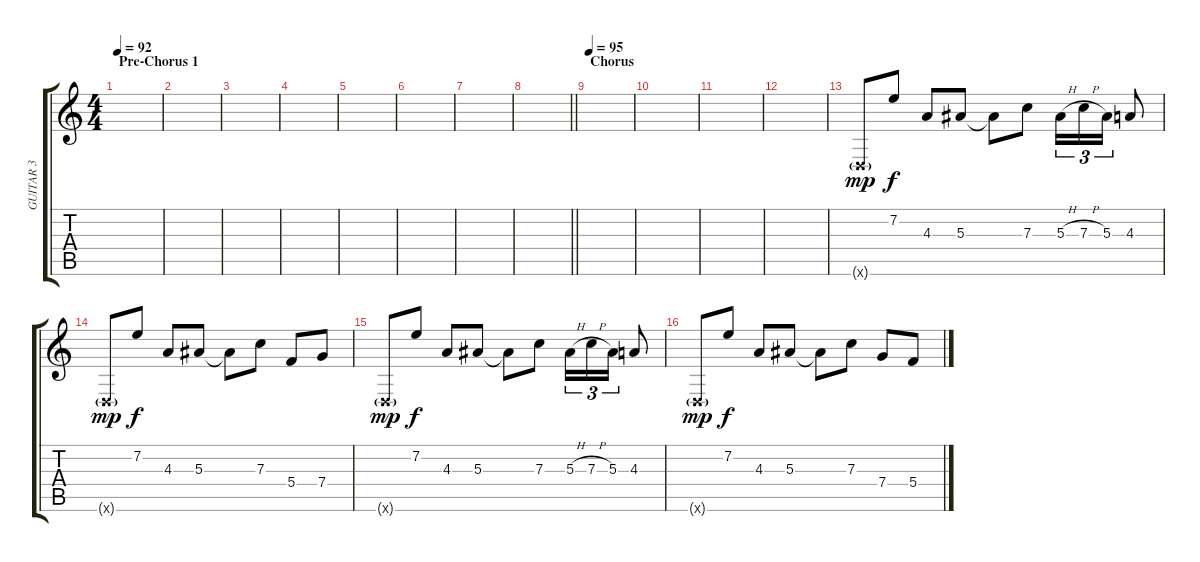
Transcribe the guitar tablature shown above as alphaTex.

\track ("GUITAR 3" "GUITAR 3") {instrument distortionguitar}
\staff {score tabs}
\tuning (D4 A3 F3 C3 G2 D2) {hide}
\ts (4 4)
\section ("" "Pre-Chorus 1")
\tempo 92
\clef g2
\ks c
|
|
|
|
|
|
|
\barLineRight lightlight
|
\section ("" "Chorus")
\tempo 95
|
|
|
|
0.6{g x}.8{dy mp volume 4} 7.2.8{dy f} 4.3.8 5.3.8 5.3{t}.8 7.3.8 5.3{h}.16{tu (3 2)} 7.3{h}.16{tu (3 2)} 5.3.16{tu (3 2)} 4.3.8 |
0.6{g x}.8{dy mp} 7.2.8{dy f} 4.3.8 5.3.8 5.3{t}.8 7.3.8 5.4.8 7.4.8 |
0.6{g x}.8{dy mp} 7.2.8{dy f} 4.3.8 5.3.8 5.3{t}.8 7.3.8 5.3{h}.16{tu (3 2)} 7.3{h}.16{tu (3 2)} 5.3.16{tu (3 2)} 4.3.8 |
0.6{g x}.8{dy mp} 7.2.8{dy f} 4.3.8 5.3.8 5.3{t}.8 7.3.8 7.4.8 5.4.8
